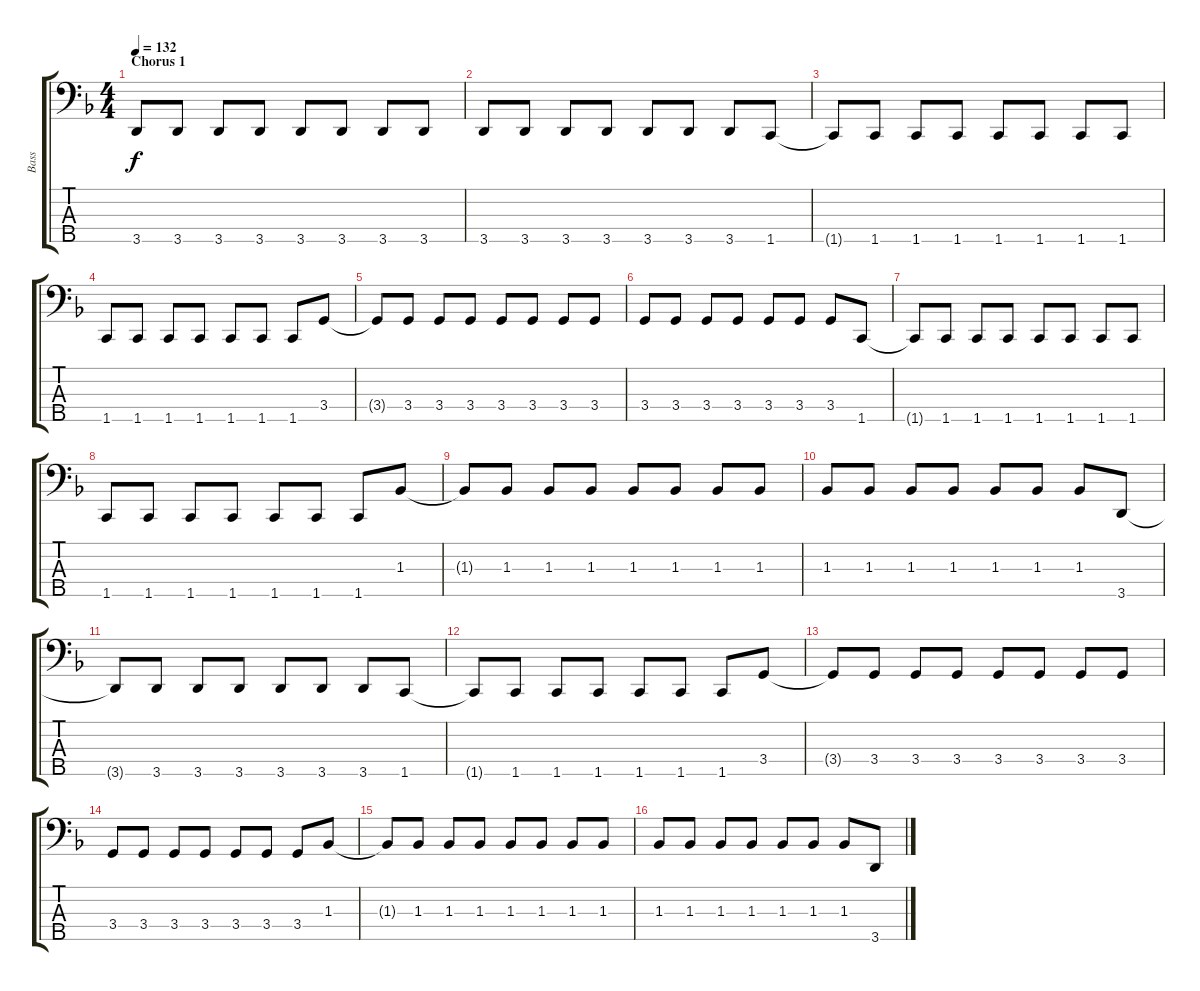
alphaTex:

\track ("Bass" "Bass") {instrument electricbassfinger}
\staff {score tabs}
\tuning (G2 D2 A1 E1 B0) {hide}
\ts (4 4)
\section ("" "Chorus 1")
\tempo 132
\clef f4
\ks dminor
3.5{t}.8{dy f} 3.5.8 3.5.8 3.5.8 3.5.8 3.5.8 3.5.8 3.5.8 |
3.5.8 3.5.8 3.5.8 3.5.8 3.5.8 3.5.8 3.5.8 1.5.8 |
1.5{t}.8 1.5.8 1.5.8 1.5.8 1.5.8 1.5.8 1.5.8 1.5.8 |
1.5.8 1.5.8 1.5.8 1.5.8 1.5.8 1.5.8 1.5.8 3.4.8 |
3.4{t}.8 3.4.8 3.4.8 3.4.8 3.4.8 3.4.8 3.4.8 3.4.8 |
3.4.8 3.4.8 3.4.8 3.4.8 3.4.8 3.4.8 3.4.8 1.5.8 |
1.5{t}.8 1.5.8 1.5.8 1.5.8 1.5.8 1.5.8 1.5.8 1.5.8 |
1.5.8 1.5.8 1.5.8 1.5.8 1.5.8 1.5.8 1.5.8 1.3.8 |
1.3{t}.8 1.3.8 1.3.8 1.3.8 1.3.8 1.3.8 1.3.8 1.3.8 |
1.3.8 1.3.8 1.3.8 1.3.8 1.3.8 1.3.8 1.3.8 3.5.8 |
3.5{t}.8 3.5.8 3.5.8 3.5.8 3.5.8 3.5.8 3.5.8 1.5.8 |
1.5{t}.8 1.5.8 1.5.8 1.5.8 1.5.8 1.5.8 1.5.8 3.4.8 |
3.4{t}.8 3.4.8 3.4.8 3.4.8 3.4.8 3.4.8 3.4.8 3.4.8 |
3.4.8 3.4.8 3.4.8 3.4.8 3.4.8 3.4.8 3.4.8 1.3.8 |
1.3{t}.8 1.3.8 1.3.8 1.3.8 1.3.8 1.3.8 1.3.8 1.3.8 |
1.3.8 1.3.8 1.3.8 1.3.8 1.3.8 1.3.8 1.3.8 3.5.8
